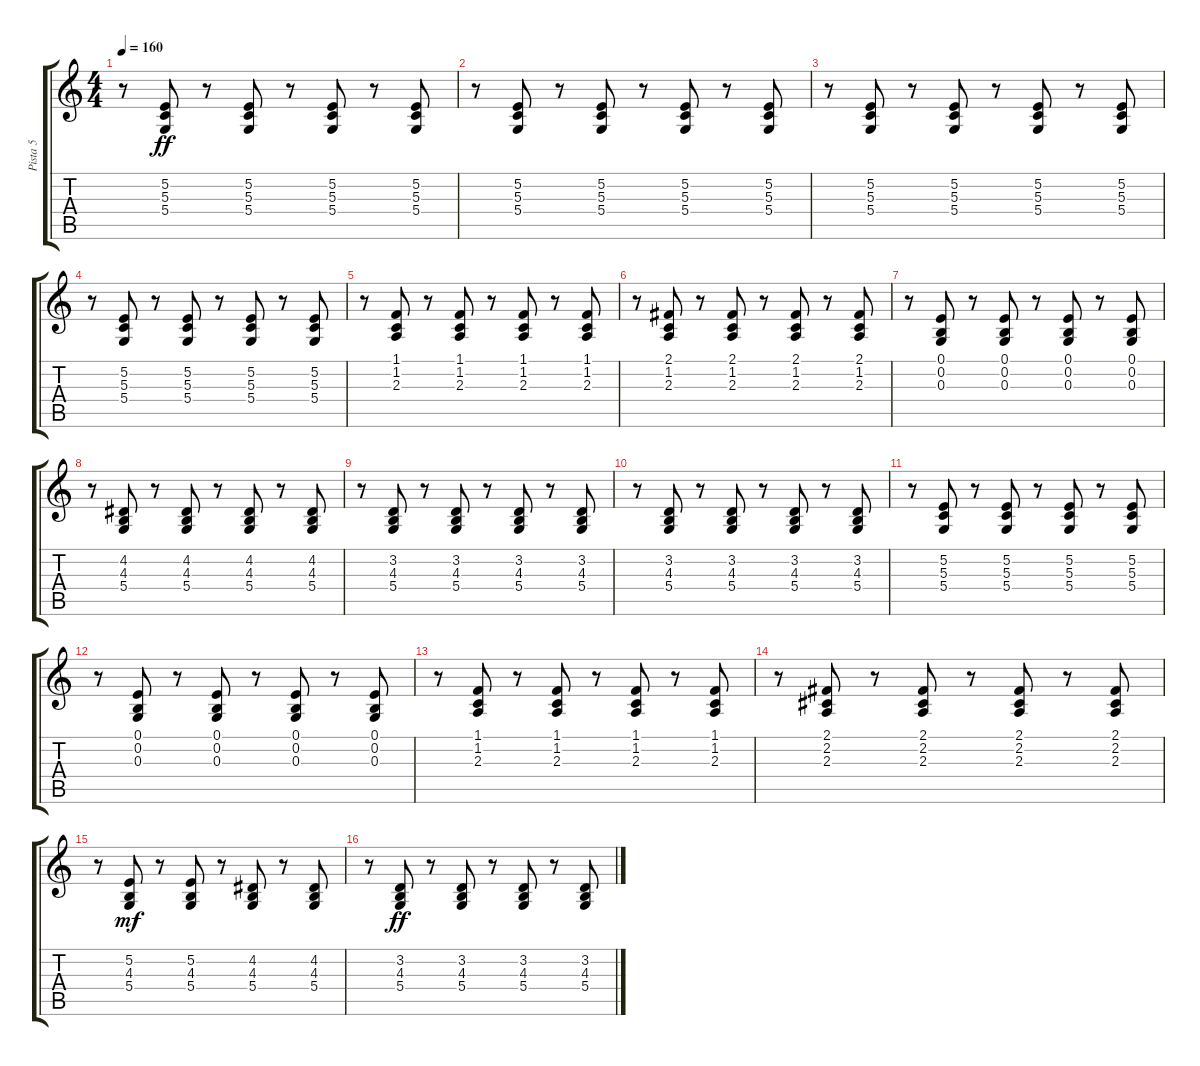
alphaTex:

\track ("Pista 5" "Pista 5") {instrument tangoaccordion}
\staff {score tabs}
\tuning (E4 B3 G3 D3 A2 E2) {hide}
\ts (4 4)
\tempo 160
\clef g2
\ks c
r.8{dy ff} (5.2 5.3 5.4).8 r.8 (5.2 5.3 5.4).8 r.8 (5.2 5.3 5.4).8 r.8 (5.2 5.3 5.4).8 |
r.8 (5.2 5.3 5.4).8 r.8 (5.2 5.3 5.4).8 r.8 (5.2 5.3 5.4).8 r.8 (5.2 5.3 5.4).8 |
r.8 (5.2 5.3 5.4).8 r.8 (5.2 5.3 5.4).8 r.8 (5.2 5.3 5.4).8 r.8 (5.2 5.3 5.4).8 |
r.8 (5.2 5.3 5.4).8 r.8 (5.2 5.3 5.4).8 r.8 (5.2 5.3 5.4).8 r.8 (5.2 5.3 5.4).8 |
r.8 (1.1 1.2 2.3).8 r.8 (1.1 1.2 2.3).8 r.8 (1.1 1.2 2.3).8 r.8 (1.1 1.2 2.3).8 |
r.8 (2.1 1.2 2.3).8 r.8 (2.1 1.2 2.3).8 r.8 (2.1 1.2 2.3).8 r.8 (2.1 1.2 2.3).8 |
r.8 (0.1 0.2 0.3).8 r.8 (0.1 0.2 0.3).8 r.8 (0.1 0.2 0.3).8 r.8 (0.1 0.2 0.3).8 |
r.8 (4.2 4.3 5.4).8 r.8 (4.2 4.3 5.4).8 r.8 (4.2 4.3 5.4).8 r.8 (4.2 4.3 5.4).8 |
r.8 (3.2 4.3 5.4).8 r.8 (3.2 4.3 5.4).8 r.8 (3.2 4.3 5.4).8 r.8 (3.2 4.3 5.4).8 |
r.8 (3.2 4.3 5.4).8 r.8 (3.2 4.3 5.4).8 r.8 (3.2 4.3 5.4).8 r.8 (3.2 4.3 5.4).8 |
r.8 (5.2 5.3 5.4).8 r.8 (5.2 5.3 5.4).8 r.8 (5.2 5.3 5.4).8 r.8 (5.2 5.3 5.4).8 |
r.8 (0.1 0.2 0.3).8 r.8 (0.1 0.2 0.3).8 r.8 (0.1 0.2 0.3).8 r.8 (0.1 0.2 0.3).8 |
r.8 (1.1 1.2 2.3).8 r.8 (1.1 1.2 2.3).8 r.8 (1.1 1.2 2.3).8 r.8 (1.1 1.2 2.3).8 |
r.8 (2.1 2.2 2.3).8 r.8 (2.1 2.2 2.3).8 r.8 (2.1 2.2 2.3).8 r.8 (2.1 2.2 2.3).8 |
r.8 (5.2 4.3 5.4).8{dy mf} r.8 (5.2 4.3 5.4).8 r.8 (4.2 4.3 5.4).8 r.8 (4.2 4.3 5.4).8 |
r.8 (3.2 4.3 5.4).8{dy ff} r.8 (3.2 4.3 5.4).8 r.8 (3.2 4.3 5.4).8 r.8 (3.2 4.3 5.4).8
